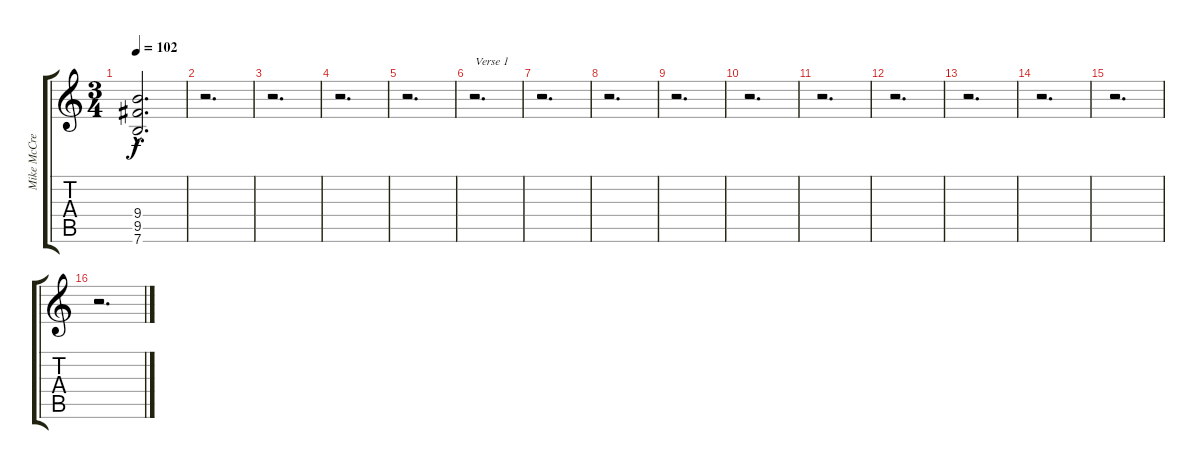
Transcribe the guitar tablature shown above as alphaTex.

\track ("Mike McCready(Rhythm)" "Mike McCre") {instrument distortionguitar}
\staff {score tabs}
\tuning (E4 B3 G3 D3 A2 E2) {hide}
\ts (3 4)
\tempo 102
\clef g2
\ks c
(9.4{hac t} 9.5{hac t} 7.6{hac t}).2{d dy f} |
r.2{d} |
r.2{d} |
r.2{d} |
r.2{d} |
r.2{d txt "Verse 1"} |
r.2{d} |
r.2{d} |
r.2{d} |
r.2{d} |
r.2{d} |
r.2{d} |
r.2{d} |
r.2{d} |
r.2{d} |
r.2{d}
